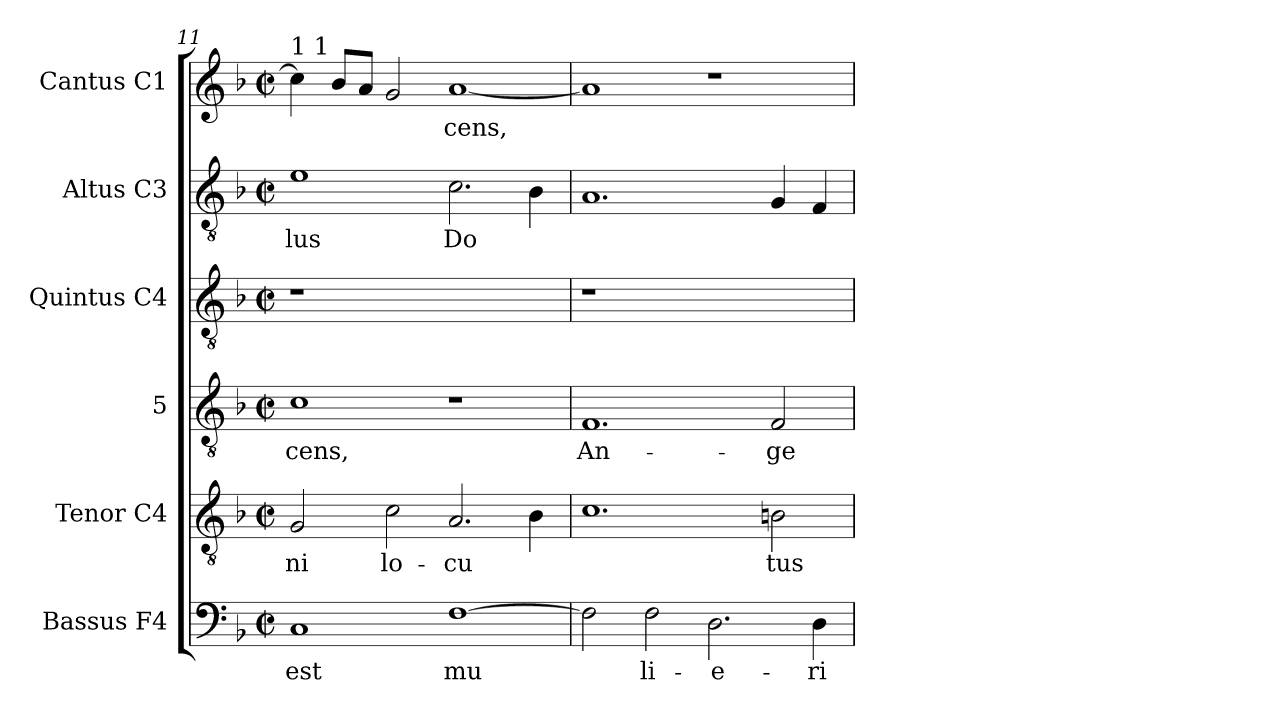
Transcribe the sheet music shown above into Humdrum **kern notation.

**kern	**text	**kern	**text	**kern	**text	**kern	**kern	**text	**kern	**text
*part6	*part6	*part5	*part5	*part4	*part4	*part3	*part2	*part2	*part1	*part1
*staff6	*staff6	*staff5	*staff5	*staff4	*staff4	*staff3	*staff2	*staff2	*staff1	*staff1
*I"Bassus  F4	*	*I"Tenor  C4	*	*I"5	*	*I"Quintus  C4	*I"Altus  C3	*	*I"Cantus  C1	*
*I'B	*	*I'T	*	*	*	*	*I'A	*	*I'C	*
!!LO:PB:g=z
*clefF4	*	*clefGv2	*	*clefGv2	*	*clefGv2	*clefGv2	*	*clefG2	*
*k[b-]	*	*k[b-]	*	*k[b-]	*	*k[b-]	*k[b-]	*	*k[b-]	*
*F:	*	*F:	*	*F:	*	*F:	*F:	*	*F:	*
*M2/2	*	*M2/2	*	*M2/2	*	*M2/2	*M2/2	*	*M2/2	*
*met(c|)	*	*met(c|)	*	*met(c|)	*	*met(c|)	*met(c|)	*	*met(c|)	*
=11	=11	=11	=11	=11	=11	=11	=11	=11	=11	=11
!	!	!	!	!	!	!	!	!	!LO:TX:a:t=1 1	!
!	!LO:LY:b:cj	!	!LO:LY:b:cj	!	!LO:LY:b:cj	!	!	!LO:LY:b:cj	!	!LO:LY:b:cj
1C	est	2G/	-ni	1c	-cens,	1r	1e	-lus	4cc\]	--
!	!	!	!	!	!	!	!	!	!	!LO:LY:b:cj
.	.	.	.	.	.	.	.	.	8b-/L	--
!	!	!	!	!	!	!	!	!	!	!LO:LY:b:cj
.	.	.	.	.	.	.	.	.	8a/J	--
!	!	!	!LO:LY:b:cj	!	!	!	!	!	!	!LO:LY:b:cj
.	.	2c\	lo-	.	.	.	.	.	2g/	--
!	!LO:LY:b:cj	!	!LO:LY:b:cj	!	!	!	!	!LO:LY:b:cj	!	!LO:LY:b:cj
[>1F	mu-	2.A/	-cu-	1r	.	1ryy	2.c\	Do-	[<1a	-cens,
!	!	!	!LO:LY:b:cj	!	!	!	!	!LO:LY:b:cj	!	!
.	.	4B-\	--	.	.	.	4B-\	--	.	.
=12	=12	=12	=12	=12	=12	=12	=12	=12	=12	=12
!	!LO:LY:b:cj	!	!LO:LY:b:cj	!	!LO:LY:b:cj	!	!	!LO:LY:b:cj	!	!LO:LY:b:cj
2F\]	--	1.c	--	1.F	An-	1r	1.A	--	1a]	.
!	!LO:LY:b:cj	!	!	!	!	!	!	!	!	!
2F\	-li-	.	.	.	.	.	.	.	.	.
!	!LO:LY:b:cj	!	!	!	!	!	!	!	!	!
2.D\	-e-	.	.	.	.	1ryy	.	.	1r	.
!	!	!	!LO:LY:b:cj	!	!LO:LY:b:cj	!	!	!LO:LY:b:cj	!	!
.	.	2Bn\	-tus	2F/	-ge-	.	4G/	--	.	.
!	!LO:LY:b:cj	!	!	!	!	!	!	!LO:LY:b:cj	!	!
4D\	-ri-	.	.	.	.	.	4F/	--	.	.
=	=	=	=	=	=	=	=	=	=	=
*-	*-	*-	*-	*-	*-	*-	*-	*-	*-	*-
